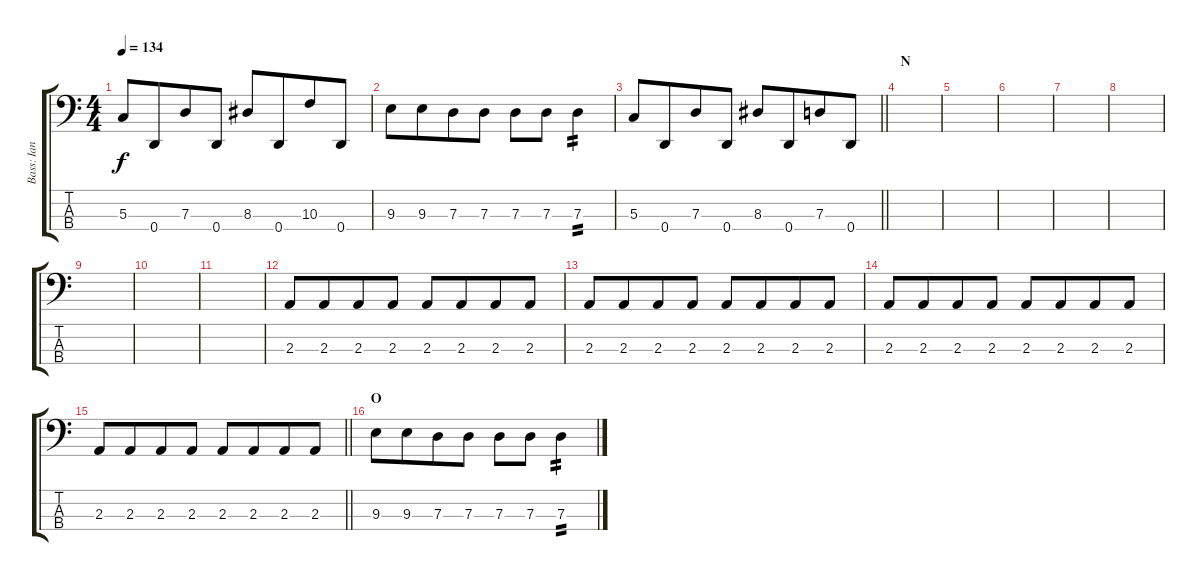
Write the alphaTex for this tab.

\track ("Bass: Ian" "Bass: Ian") {instrument electricbassfinger}
\staff {score tabs}
\tuning (F2 C2 G1 D1) {hide}
\ts (4 4)
\tempo 134
\clef f4
\ks c
5.3.8{dy f} 0.4.8{beam merge} 7.3.8 0.4.8 8.3.8 0.4.8{beam merge} 10.3.8 0.4.8 |
9.3.8 9.3.8{beam merge} 7.3.8 7.3.8 7.3.8 7.3.8 7.3.4{tp 2} |
\barLineRight lightlight
5.3.8 0.4.8{beam merge} 7.3.8 0.4.8 8.3.8 0.4.8{beam merge} 7.3.8 0.4.8 |
\section ("" "N")
|
|
|
|
|
|
|
|
2.3.8 2.3.8{beam merge} 2.3.8 2.3.8 2.3.8 2.3.8{beam merge} 2.3.8 2.3.8 |
2.3.8 2.3.8{beam merge} 2.3.8 2.3.8 2.3.8 2.3.8{beam merge} 2.3.8 2.3.8 |
2.3.8 2.3.8{beam merge} 2.3.8 2.3.8 2.3.8 2.3.8{beam merge} 2.3.8 2.3.8 |
\barLineRight lightlight
2.3.8 2.3.8{beam merge} 2.3.8 2.3.8 2.3.8 2.3.8{beam merge} 2.3.8 2.3.8 |
\section ("" "O")
9.3.8 9.3.8{beam merge} 7.3.8 7.3.8 7.3.8 7.3.8 7.3.4{tp 2}
